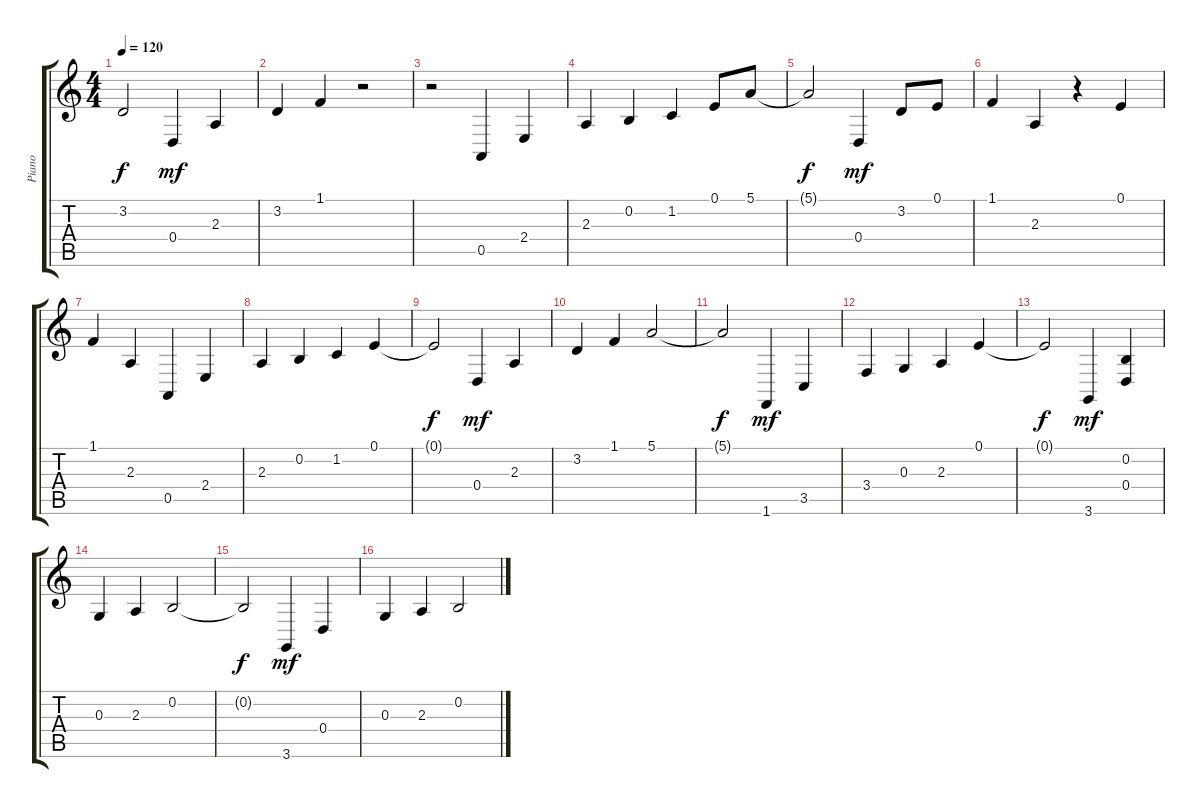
\track ("Piano" "Piano") {instrument acousticgrandpiano}
\staff {score tabs}
\tuning (E4 B3 G3 D3 A2 E2) {hide}
\ts (4 4)
\tempo 120
\clef g2
\ks c
3.2{t}.2{dy f} 0.4.4{dy mf} 2.3.4 |
3.2.4 1.1.4 r.2 |
r.2 0.5.4 2.4.4 |
2.3.4 0.2.4 1.2.4 0.1.8 5.1.8 |
5.1{t}.2{dy f} 0.4.4{dy mf} 3.2.8 0.1.8 |
1.1.4 2.3.4 r.4 0.1.4 |
1.1.4 2.3.4 0.5.4 2.4.4 |
2.3.4 0.2.4 1.2.4 0.1.4 |
0.1{t}.2{dy f} 0.4.4{dy mf} 2.3.4 |
3.2.4 1.1.4 5.1.2 |
5.1{t}.2{dy f} 1.6.4{dy mf} 3.5.4 |
3.4.4 0.3.4 2.3.4 0.1.4 |
0.1{t}.2{dy f} 3.6.4{dy mf} (0.2 0.4).4 |
0.3.4 2.3.4 0.2.2 |
0.2{t}.2{dy f} 3.6.4{dy mf} 0.4.4 |
0.3.4 2.3.4 0.2.2
